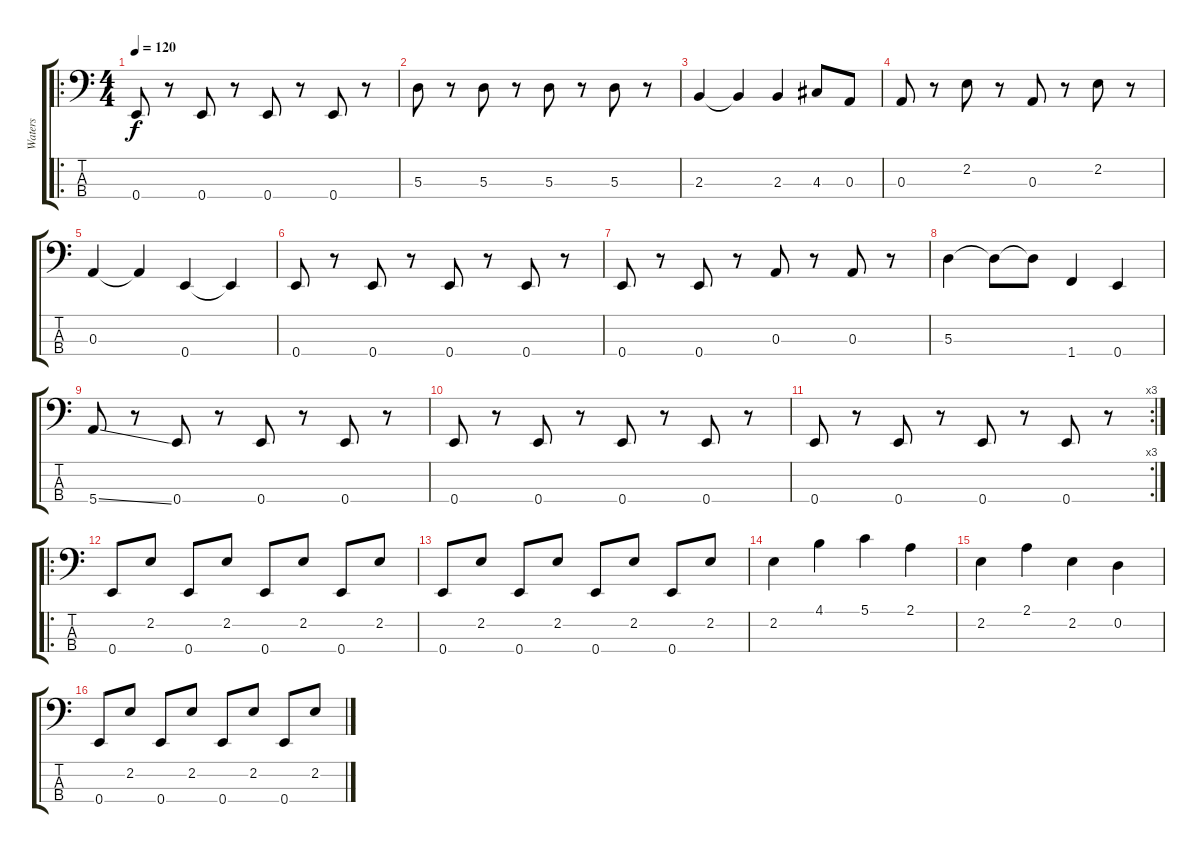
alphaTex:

\track ("Waters" "Waters") {instrument electricbassfinger}
\staff {score tabs}
\tuning (G2 D2 A1 E1) {hide}
\ro
\ts (4 4)
\tempo 120
\clef f4
\ks c
0.4.8{dy f instrument electricbassfinger} r.8 0.4.8 r.8 0.4.8 r.8 0.4.8 r.8 |
5.3.8 r.8 5.3.8 r.8 5.3.8 r.8 5.3.8 r.8 |
2.3.4 2.3{t}.4 2.3.4 4.3.8 0.3.8 |
0.3.8 r.8 2.2.8 r.8 0.3.8 r.8 2.2.8 r.8 |
0.3.4 0.3{t}.4 0.4.4 0.4{t}.4 |
0.4.8 r.8 0.4.8 r.8 0.4.8 r.8 0.4.8 r.8 |
0.4.8 r.8 0.4.8 r.8 0.3.8 r.8 0.3.8 r.8 |
5.3.4 5.3{t}.8 5.3{t}.8 1.4.4 0.4.4 |
5.4{ss}.8 r.8 0.4.8 r.8 0.4.8 r.8 0.4.8 r.8 |
0.4.8 r.8 0.4.8 r.8 0.4.8 r.8 0.4.8 r.8 |
\rc 3
0.4.8 r.8 0.4.8 r.8 0.4.8 r.8 0.4.8 r.8 |
\ro
0.4.8 2.2.8 0.4.8 2.2.8 0.4.8 2.2.8 0.4.8 2.2.8 |
0.4.8 2.2.8 0.4.8 2.2.8 0.4.8 2.2.8 0.4.8 2.2.8 |
2.2.4 4.1.4 5.1.4 2.1.4 |
2.2.4 2.1.4 2.2.4 0.2.4 |
0.4.8 2.2.8 0.4.8 2.2.8 0.4.8 2.2.8 0.4.8 2.2.8
